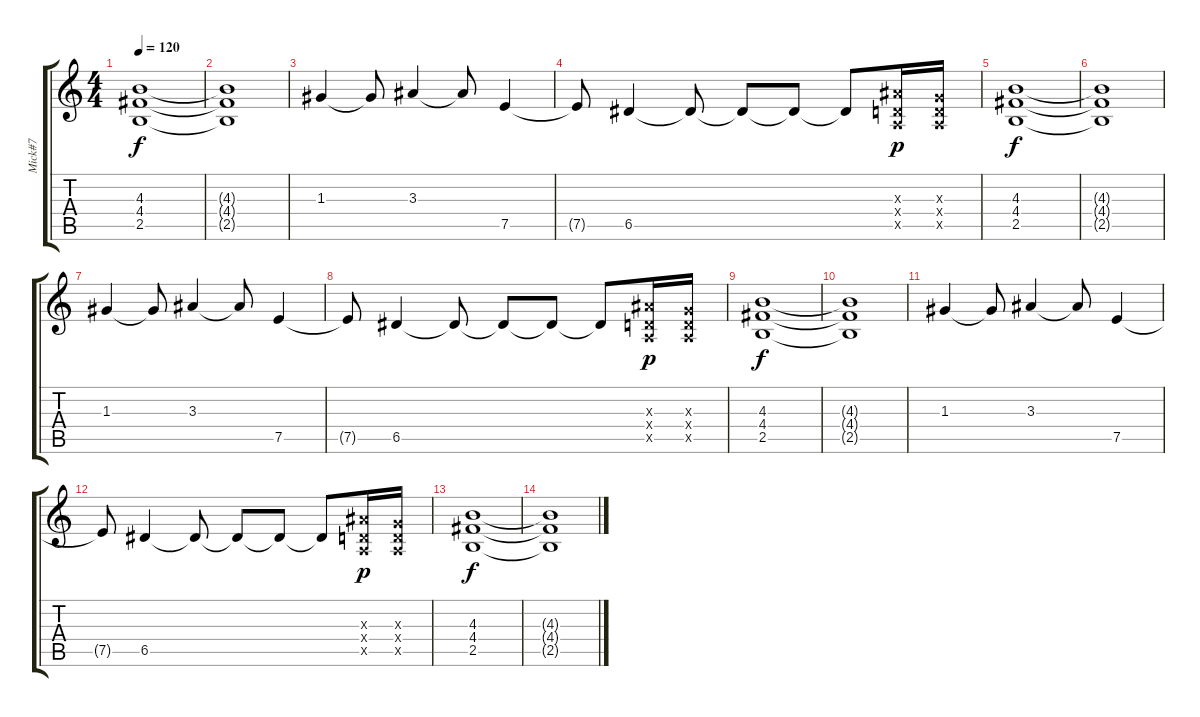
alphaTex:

\track ("Mick#7" "Mick#7") {instrument acousticguitarsteel}
\staff {score tabs}
\tuning (E4 B3 G3 D3 A2 E2) {hide}
\ts (4 4)
\tempo 120
\clef g2
\ks c
(4.3 4.4 2.5).1{dy f} |
(4.3{t} 4.4{t} 2.5{t}).1 |
1.3.4 1.3{t}.8 3.3.4 3.3{t}.8 7.5.4 |
7.5{t}.8 6.5.4 6.5{t}.8 6.5{t}.8 6.5{t}.8 6.5{t}.8 (3.3{x} 0.4{x} 0.5{x}).16{dy p} (0.3{x} 0.4{x} 0.5{x}).16 |
(4.3 4.4 2.5).1{dy f} |
(4.3{t} 4.4{t} 2.5{t}).1 |
1.3.4 1.3{t}.8 3.3.4 3.3{t}.8 7.5.4 |
7.5{t}.8 6.5.4 6.5{t}.8 6.5{t}.8 6.5{t}.8 6.5{t}.8 (3.3{x} 0.4{x} 0.5{x}).16{dy p} (0.3{x} 0.4{x} 0.5{x}).16 |
(4.3 4.4 2.5).1{dy f} |
(4.3{t} 4.4{t} 2.5{t}).1 |
1.3.4 1.3{t}.8 3.3.4 3.3{t}.8 7.5.4 |
7.5{t}.8 6.5.4 6.5{t}.8 6.5{t}.8 6.5{t}.8 6.5{t}.8 (3.3{x} 0.4{x} 0.5{x}).16{dy p} (0.3{x} 0.4{x} 0.5{x}).16 |
(4.3 4.4 2.5).1{dy f} |
(4.3{t} 4.4{t} 2.5{t}).1
